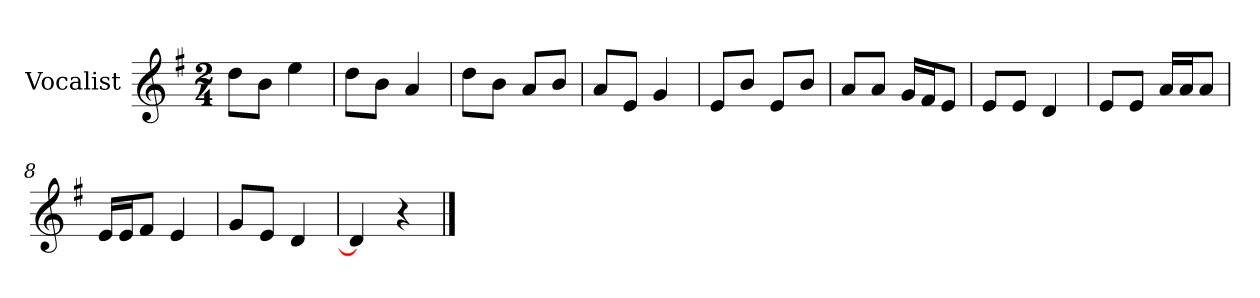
**kern
*part1
*staff1
*I"Vocalist
*k[f#]
*G:
*M2/4
=
8ddL
8bJ
4ee
=1
8ddL
8bJ
4a
=2
8ddL
8bJ
8aL
8bJ
=3
8aL
8eJ
4g
=4
8eL
8bJ
8eL
8bJ
=5
8aL
8aJ
16gLL
16f#J
8eJ
=6
8eL
8eJ
4d
=7
8eL
8eJ
16aLL
16aJ
8aJ
=8
16eLL
16eJ
8f#J
4e
=9
8gL
8eJ
4d
=10
4d]
4r
==
*-
